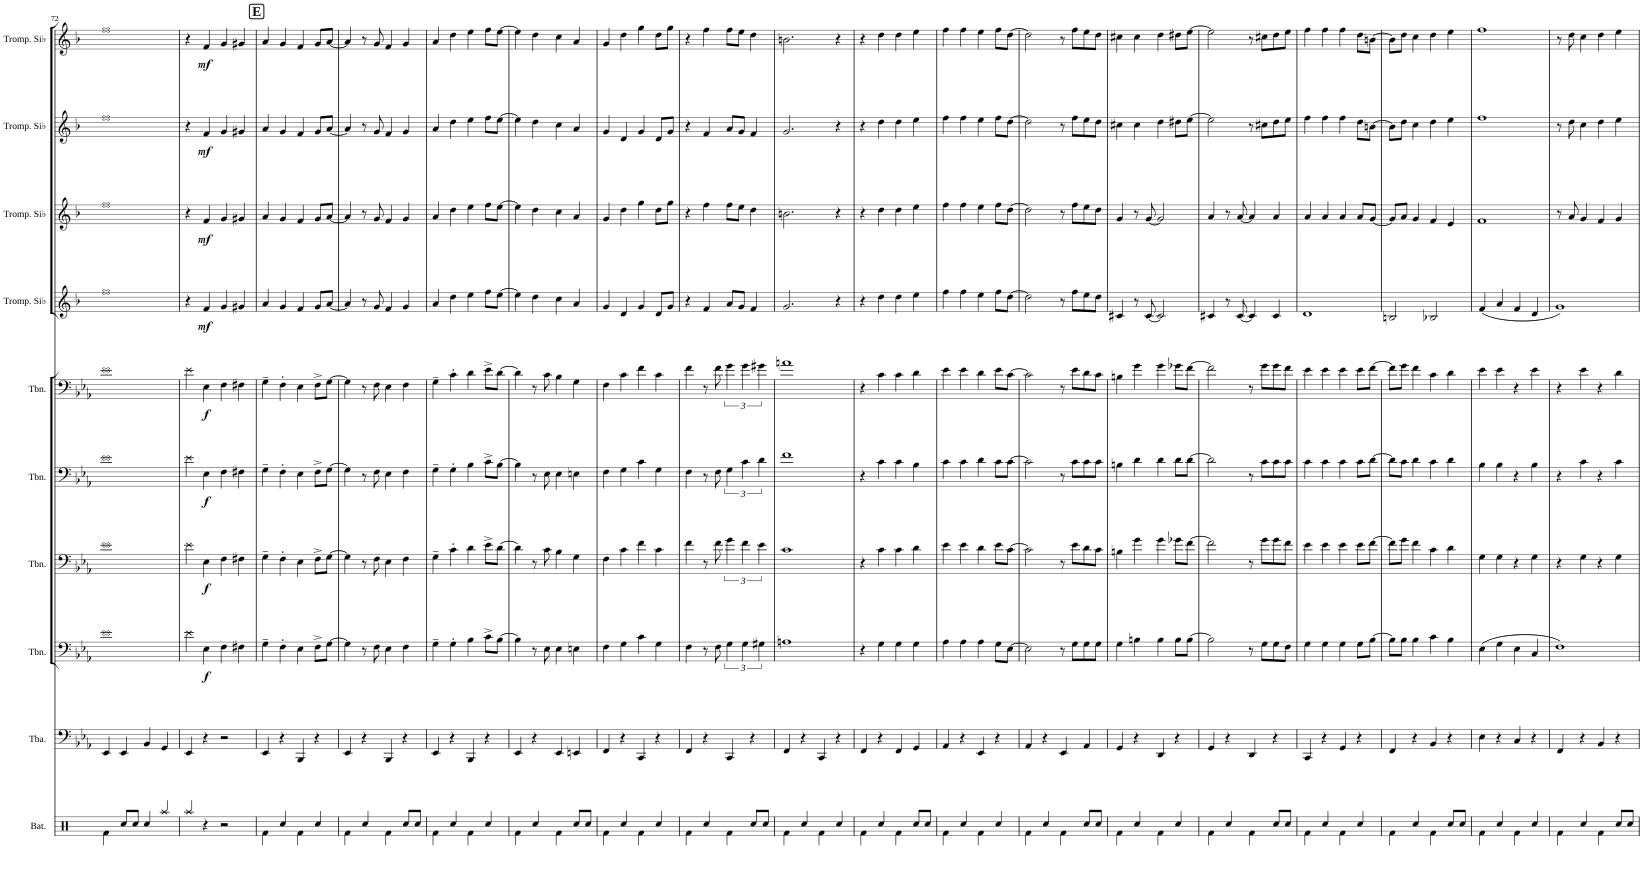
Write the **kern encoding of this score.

**kern	**kern	**kern	**dynam	**kern	**dynam	**kern	**dynam	**kern	**dynam	**kern	**dynam	**kern	**dynam	**kern	**dynam	**kern	**dynam
*part10	*part9	*part8	*part8	*part7	*part7	*part6	*part6	*part5	*part5	*part4	*part4	*part3	*part3	*part2	*part2	*part1	*part1
*staff10	*staff9	*staff8	*staff8	*staff7	*staff7	*staff6	*staff6	*staff5	*staff5	*staff4	*staff4	*staff3	*staff3	*staff2	*staff2	*staff1	*staff1
*I"Batterie	*I"Tuba	*I"Trombone	*	*I"Trombone	*	*I"Trombone	*	*I"Trombone	*	*I"Trompette en Sib	*	*I"Trompette en Sib	*	*I"Trompette en Sib	*	*I"Trompette en Sib	*
*I'Bat.	*I'Tba.	*I'Tbn.	*	*I'Tbn.	*	*I'Tbn.	*	*I'Tbn.	*	*I'Tromp. Sib	*	*I'Tromp. Sib	*	*I'Tromp. Sib	*	*I'Tromp. Sib	*
!!LO:PB:g=z
*clefX	*clefF4	*clefF4	*	*clefF4	*	*clefF4	*	*clefF4	*	*clefG2	*	*clefG2	*	*clefG2	*	*clefG2	*
*	*	*	*	*	*	*	*	*	*	*Trd1c2	*	*Trd1c2	*	*Trd1c2	*	*Trd1c2	*
*k[]	*k[b-e-a-]	*k[b-e-a-]	*	*k[b-e-a-]	*	*k[b-e-a-]	*	*k[b-e-a-]	*	*k[b-]	*	*k[b-]	*	*k[b-]	*	*k[b-]	*
*M2/2	*M2/2	*M2/2	*	*M2/2	*	*M2/2	*	*M2/2	*	*M2/2	*	*M2/2	*	*M2/2	*	*M2/2	*
*met(c|)	*met(c|)	*met(c|)	*	*met(c|)	*	*met(c|)	*	*met(c|)	*	*met(c|)	*	*met(c|)	*	*met(c|)	*	*met(c|)	*
=72	=72	=72	=72	=72	=72	=72	=72	=72	=72	=72	=72	=72	=72	=72	=72	=72	=72
4Rf\	4EE-/	1e-	.	1e-	.	1e-	.	1e-	.	1ff	.	1ff	.	1ff	.	1ff	.
8Rcc/L	4EE-/	.	.	.	.	.	.	.	.	.	.	.	.	.	.	.	.
8Rcc/J	.	.	.	.	.	.	.	.	.	.	.	.	.	.	.	.	.
4Rcc/	4BB-/	.	.	.	.	.	.	.	.	.	.	.	.	.	.	.	.
4Raa/	4GG/	.	.	.	.	.	.	.	.	.	.	.	.	.	.	.	.
=73	=73	=73	=73	=73	=73	=73	=73	=73	=73	=73	=73	=73	=73	=73	=73	=73	=73
4Raa/	4EE-/	4e-\	.	4e-\	.	4e-\	.	4e-\	.	4r	.	4r	.	4r	.	4r	.
!	!	!	!LO:DY:b	!	!LO:DY:b	!	!LO:DY:b	!	!LO:DY:b	!	!LO:DY:b	!	!LO:DY:b	!	!LO:DY:b	!	!LO:DY:b
4r	4r	4E-\	f	4E-\	f	4E-\	f	4E-\	f	4f/	mf	4f/	mf	4f/	mf	4f/	mf
2r	2r	4F\	.	4F\	.	4F\	.	4F\	.	4g/	.	4g/	.	4g/	.	4g/	.
.	.	4F#X\	.	4F#X\	.	4F#X\	.	4F#X\	.	4g#X/	.	4g#X/	.	4g#X/	.	4g#X/	.
!!LO:REH:place=s1:a:B:cj:fs=14:t=E
=74	=74	=74	=74	=74	=74	=74	=74	=74	=74	=74	=74	=74	=74	=74	=74	=74	=74
4Rf\	4EE-/	4G~\	.	4G~\	.	4G~\	.	4G~\	.	4a/	.	4a/	.	4a/	.	4a/	.
4Rcc/	4r	4F'\	.	4F'\	.	4F'\	.	4F'\	.	4g/	.	4g/	.	4g/	.	4g/	.
4Rf\	4BBB-/	4E-\	.	4E-\	.	4E-\	.	4E-\	.	4f/	.	4f/	.	4f/	.	4f/	.
4Rcc/	4r	8F^\L	.	8F^\L	.	8F^\L	.	8F^\L	.	8g/L	.	8g/L	.	8g/L	.	8g/L	.
.	.	[8G\J	.	[8G\J	.	[8G\J	.	[8G\J	.	[8a/J	.	[8a/J	.	[8a/J	.	[8a/J	.
=75	=75	=75	=75	=75	=75	=75	=75	=75	=75	=75	=75	=75	=75	=75	=75	=75	=75
4Rf\	4EE-/	4G\]	.	4G\]	.	4G\]	.	4G\]	.	4a/]	.	4a/]	.	4a/]	.	4a/]	.
4Rcc/	4r	8r	.	8r	.	8r	.	8r	.	8r	.	8r	.	8r	.	8r	.
.	.	8F\	.	8F\	.	8F\	.	8F\	.	8g/	.	8g/	.	8g/	.	8g/	.
4Rf\	4BBB-/	4E-\	.	4E-\	.	4E-\	.	4E-\	.	4f/	.	4f/	.	4f/	.	4f/	.
8Rcc/L	4r	4F\	.	4F\	.	4F\	.	4F\	.	4g/	.	4g/	.	4g/	.	4g/	.
8Rcc/J	.	.	.	.	.	.	.	.	.	.	.	.	.	.	.	.	.
=76	=76	=76	=76	=76	=76	=76	=76	=76	=76	=76	=76	=76	=76	=76	=76	=76	=76
4Rf\	4EE-/	4G~\	.	4G~\	.	4G~\	.	4G~\	.	4a/	.	4a/	.	4a/	.	4a/	.
4Rcc/	4r	4G'\	.	4c'\	.	4G'\	.	4c'\	.	4dd\	.	4dd\	.	4dd\	.	4dd\	.
4Rf\	4BBB-/	4B-\	.	4d\	.	4B-\	.	4d\	.	4ee\	.	4ee\	.	4ee\	.	4ee\	.
4Rcc/	4r	8c^\L	.	8e-^\L	.	8c^\L	.	8e-^\L	.	8ff\L	.	8ff\L	.	8ff\L	.	8ff\L	.
.	.	[8B-\J	.	[8d\J	.	[8B-\J	.	[8d\J	.	[8ee\J	.	[8ee\J	.	[8ee\J	.	[8ee\J	.
=77	=77	=77	=77	=77	=77	=77	=77	=77	=77	=77	=77	=77	=77	=77	=77	=77	=77
4Rf\	4EE-/	4B-\]	.	4d\]	.	4B-\]	.	4d\]	.	4ee\]	.	4ee\]	.	4ee\]	.	4ee\]	.
4Rcc/	4r	8r	.	8r	.	8r	.	8r	.	4dd\	.	4dd\	.	4dd\	.	4dd\	.
.	.	8E-\	.	8c\	.	8E-\	.	8c\	.	.	.	.	.	.	.	.	.
4Rf\	4EE-/	4E-\	.	4B-\	.	4E-\	.	4B-\	.	4cc\	.	4cc\	.	4cc\	.	4cc\	.
8Rcc/L	4EEn/	4En\	.	4G\	.	4En\	.	4G\	.	4a/	.	4a/	.	4a/	.	4a/	.
8Rcc/J	.	.	.	.	.	.	.	.	.	.	.	.	.	.	.	.	.
=78	=78	=78	=78	=78	=78	=78	=78	=78	=78	=78	=78	=78	=78	=78	=78	=78	=78
4Rf\	4FF/	4F\	.	4F\	.	4F\	.	4F\	.	4g/	.	4g/	.	4g/	.	4g/	.
4Rcc/	4r	4G\	.	4c\	.	4G\	.	4c\	.	4d/	.	4dd\	.	4d/	.	4dd\	.
4Rf\	4CC/	4c\	.	4f\	.	4c\	.	4f\	.	4g/	.	4gg\	.	4g/	.	4gg\	.
4Rcc/	4r	4G\	.	4c\	.	4G\	.	4c\	.	8d/L	.	8dd\L	.	8d/L	.	8dd\L	.
.	.	.	.	.	.	.	.	.	.	8g/J	.	8gg\J	.	8g/J	.	8gg\J	.
=79	=79	=79	=79	=79	=79	=79	=79	=79	=79	=79	=79	=79	=79	=79	=79	=79	=79
4Rf\	4FF/	4F\	.	4f\	.	4F\	.	4f\	.	4r	.	4r	.	4r	.	4r	.
4Rcc/	4r	8r	.	8r	.	8r	.	8r	.	4f/	.	4ff\	.	4f/	.	4ff\	.
.	.	8F\	.	8f\	.	8F\	.	8f\	.	.	.	.	.	.	.	.	.
4Rf\	4CC/	6G\	.	6g\	.	6G\	.	6g\	.	8a/L	.	8ff\L	.	8a/L	.	8ff\L	.
.	.	.	.	.	.	.	.	.	.	8g/J	.	8ee\J	.	8g/J	.	8ee\J	.
.	.	6G\	.	6f\	.	6c\	.	6g\	.	.	.	.	.	.	.	.	.
8Rcc/L	4r	.	.	.	.	.	.	.	.	4f/	.	4dd\	.	4f/	.	4dd\	.
.	.	6G#X\	.	6e-\	.	6d\	.	6g#X\	.	.	.	.	.	.	.	.	.
8Rcc/J	.	.	.	.	.	.	.	.	.	.	.	.	.	.	.	.	.
=80	=80	=80	=80	=80	=80	=80	=80	=80	=80	=80	=80	=80	=80	=80	=80	=80	=80
4Rf\	4FF/	1An	.	1c	.	1f	.	1an	.	2.g/	.	2.bn\	.	2.g/	.	2.bn\	.
4Rcc/	4r	.	.	.	.	.	.	.	.	.	.	.	.	.	.	.	.
4Rf\	4CC/	.	.	.	.	.	.	.	.	.	.	.	.	.	.	.	.
4Rcc/	4r	.	.	.	.	.	.	.	.	4r	.	4r	.	4r	.	4r	.
=81	=81	=81	=81	=81	=81	=81	=81	=81	=81	=81	=81	=81	=81	=81	=81	=81	=81
4Rf\	4FF/	4r	.	4r	.	4r	.	4r	.	4r	.	4r	.	4r	.	4r	.
4Rcc/	4r	4G\	.	4c\	.	4c\	.	4c\	.	4dd\	.	4dd\	.	4dd\	.	4dd\	.
4Rf\	4FF/	4G\	.	4c\	.	4c\	.	4c\	.	4dd\	.	4dd\	.	4dd\	.	4dd\	.
8Rcc/L	4GG/	4G\	.	4d\	.	4B-\	.	4d\	.	4ee\	.	4ee\	.	4ee\	.	4ee\	.
8Rcc/J	.	.	.	.	.	.	.	.	.	.	.	.	.	.	.	.	.
=82	=82	=82	=82	=82	=82	=82	=82	=82	=82	=82	=82	=82	=82	=82	=82	=82	=82
4Rf\	4AA-/	4A-\	.	4e-\	.	4c\	.	4e-\	.	4ff\	.	4ff\	.	4ff\	.	4ff\	.
4Rcc/	4r	4A-\	.	4e-\	.	4c\	.	4e-\	.	4ff\	.	4ff\	.	4ff\	.	4ff\	.
4Rf\	4EE-/	4A-\	.	4d\	.	4d\	.	4d\	.	4ee\	.	4ee\	.	4ee\	.	4ee\	.
4Rcc/	4r	8G\L	.	8e-\L	.	8c\L	.	8e-\L	.	8ff\L	.	8ff\L	.	8ff\L	.	8ff\L	.
.	.	[8E-\J	.	[8c\J	.	[8c\J	.	[8c\J	.	[8dd\J	.	[8dd\J	.	[8dd\J	.	[8dd\J	.
=83	=83	=83	=83	=83	=83	=83	=83	=83	=83	=83	=83	=83	=83	=83	=83	=83	=83
4Rf\	4AA-/	2E-\]	.	2c\]	.	2c\]	.	2c\]	.	2dd\]	.	2dd\]	.	2dd\]	.	2dd\]	.
4Rcc/	4r	.	.	.	.	.	.	.	.	.	.	.	.	.	.	.	.
4Rf\	4EE-/	8r	.	8r	.	8r	.	8r	.	8r	.	8r	.	8r	.	8r	.
.	.	8G\L	.	8e-\L	.	8c\L	.	8e-\L	.	8ff\L	.	8ff\L	.	8ff\L	.	8ff\L	.
8Rcc/L	4AA-/	8G\	.	8d\	.	8c\	.	8d\	.	8ee\	.	8ee\	.	8ee\	.	8ee\	.
8Rcc/J	.	8G\J	.	8c\J	.	8c\J	.	8c\J	.	8dd\J	.	8dd\J	.	8dd\J	.	8dd\J	.
=84	=84	=84	=84	=84	=84	=84	=84	=84	=84	=84	=84	=84	=84	=84	=84	=84	=84
4Rf\	4GG/	4G\	.	4Bn\	.	4Bn\	.	4Bn\	.	4c#X/	.	4g/	.	4cc#X\	.	4cc#X\	.
4Rcc/	4r	4Bn\	.	4g\	.	4d\	.	4g\	.	8r	.	8r	.	4cc#\	.	4cc#\	.
.	.	.	.	.	.	.	.	.	.	[8c#/	.	[8g/	.	.	.	.	.
4Rf\	4DD/	4B\	.	4g\	.	4d\	.	4g\	.	2c#/]	.	2g/]	.	4dd\	.	4dd\	.
4Rcc/	4r	8B\L	.	8g-X\L	.	8d\L	.	8g-X\L	.	.	.	.	.	8dd#X\L	.	8dd#X\L	.
.	.	[8B\J	.	[8f\J	.	[8d\J	.	[8f\J	.	.	.	.	.	[8ee\J	.	[8ee\J	.
=85	=85	=85	=85	=85	=85	=85	=85	=85	=85	=85	=85	=85	=85	=85	=85	=85	=85
4Rf\	4GG/	2B\]	.	2f\]	.	2d\]	.	2f\]	.	4c#X/	.	4a/	.	2ee\]	.	2ee\]	.
4Rcc/	4r	.	.	.	.	.	.	.	.	8r	.	8r	.	.	.	.	.
.	.	.	.	.	.	.	.	.	.	[8c#/	.	[8a/	.	.	.	.	.
4Rf\	4DD/	8r	.	8r	.	8r	.	8r	.	4c#/]	.	4a/]	.	8r	.	8r	.
.	.	8G\L	.	8g\L	.	8c\L	.	8g\L	.	.	.	.	.	8cc#X\L	.	8cc#X\L	.
8Rcc/L	4r	8G\	.	8g\	.	8c\	.	8g\	.	4c#/	.	4a/	.	8dd\	.	8dd\	.
8Rcc/J	.	8F\J	.	8f\J	.	8c\J	.	8f\J	.	.	.	.	.	8ee\J	.	8ee\J	.
=86	=86	=86	=86	=86	=86	=86	=86	=86	=86	=86	=86	=86	=86	=86	=86	=86	=86
4Rf\	4CC/	4G\	.	4e-\	.	4c\	.	4e-\	.	1d	.	4a/	.	4ff\	.	4ff\	.
4Rcc/	4r	4G\	.	4e-\	.	4c\	.	4e-\	.	.	.	4a/	.	4ff\	.	4ff\	.
4Rf\	4GG/	4G\	.	4e-\	.	4c\	.	4e-\	.	.	.	4a/	.	4ff\	.	4ff\	.
4Rcc/	4r	8G\L	.	8e-\L	.	8c\L	.	8e-\L	.	.	.	8a/L	.	8dd\L	.	8dd\L	.
.	.	[8B-\J	.	[8f\J	.	[8d\J	.	[8f\J	.	.	.	[8g/J	.	[8bn\J	.	[8bn\J	.
=87	=87	=87	=87	=87	=87	=87	=87	=87	=87	=87	=87	=87	=87	=87	=87	=87	=87
4Rf\	4FF/	8B-\L]	.	8f\L]	.	8d\L]	.	8f\L]	.	2Bn/	.	8g/L]	.	8b\L]	.	8b\L]	.
.	.	8B-\J	.	8g\J	.	8c\J	.	8g\J	.	.	.	8a/J	.	8dd\J	.	8dd\J	.
4Rcc/	4r	4B-\	.	4f\	.	4d\	.	4f\	.	.	.	4g/	.	4cc\	.	4cc\	.
4Rf\	4BB-/	4c\	.	4c\	.	4c\	.	4c\	.	2B-X/	.	4f/	.	4dd\	.	4dd\	.
8Rcc/L	4r	4B-\	.	4d\	.	4d\	.	4d\	.	.	.	4e/	.	4ee\	.	4ee\	.
8Rcc/J	.	.	.	.	.	.	.	.	.	.	.	.	.	.	.	.	.
=88	=88	=88	=88	=88	=88	=88	=88	=88	=88	=88	=88	=88	=88	=88	=88	=88	=88
4Rf\	4E-\	(4E-\	.	4G\	.	4B-\	.	4e-\	.	(4f/	.	1f	.	1ff	.	1ff	.
4Rcc/	4r	4G\	.	4G\	.	4B-\	.	4e-\	.	4a/	.	.	.	.	.	.	.
4Rf\	4C/	4E-\	.	4r	.	4r	.	4r	.	4f/	.	.	.	.	.	.	.
4Rcc/	4r	4C/	.	4G\	.	4B-\	.	4e-\	.	4d/	.	.	.	.	.	.	.
=89	=89	=89	=89	=89	=89	=89	=89	=89	=89	=89	=89	=89	=89	=89	=89	=89	=89
4Rf\	4FF/	1F)	.	4r	.	4r	.	4r	.	1g)	.	8r	.	8r	.	8r	.
.	.	.	.	.	.	.	.	.	.	.	.	8a/	.	8dd\	.	8dd\	.
4Rcc/	4r	.	.	4G\	.	4c\	.	4e-\	.	.	.	4g/	.	4cc\	.	4cc\	.
4Rf\	4BB-/	.	.	4r	.	4r	.	4r	.	.	.	4f/	.	4dd\	.	4dd\	.
8Rcc/L	4r	.	.	4G\	.	4c\	.	4d\	.	.	.	4g/	.	4ee\	.	4ee\	.
8Rcc/J	.	.	.	.	.	.	.	.	.	.	.	.	.	.	.	.	.
=	=	=	=	=	=	=	=	=	=	=	=	=	=	=	=	=	=
*-	*-	*-	*-	*-	*-	*-	*-	*-	*-	*-	*-	*-	*-	*-	*-	*-	*-
